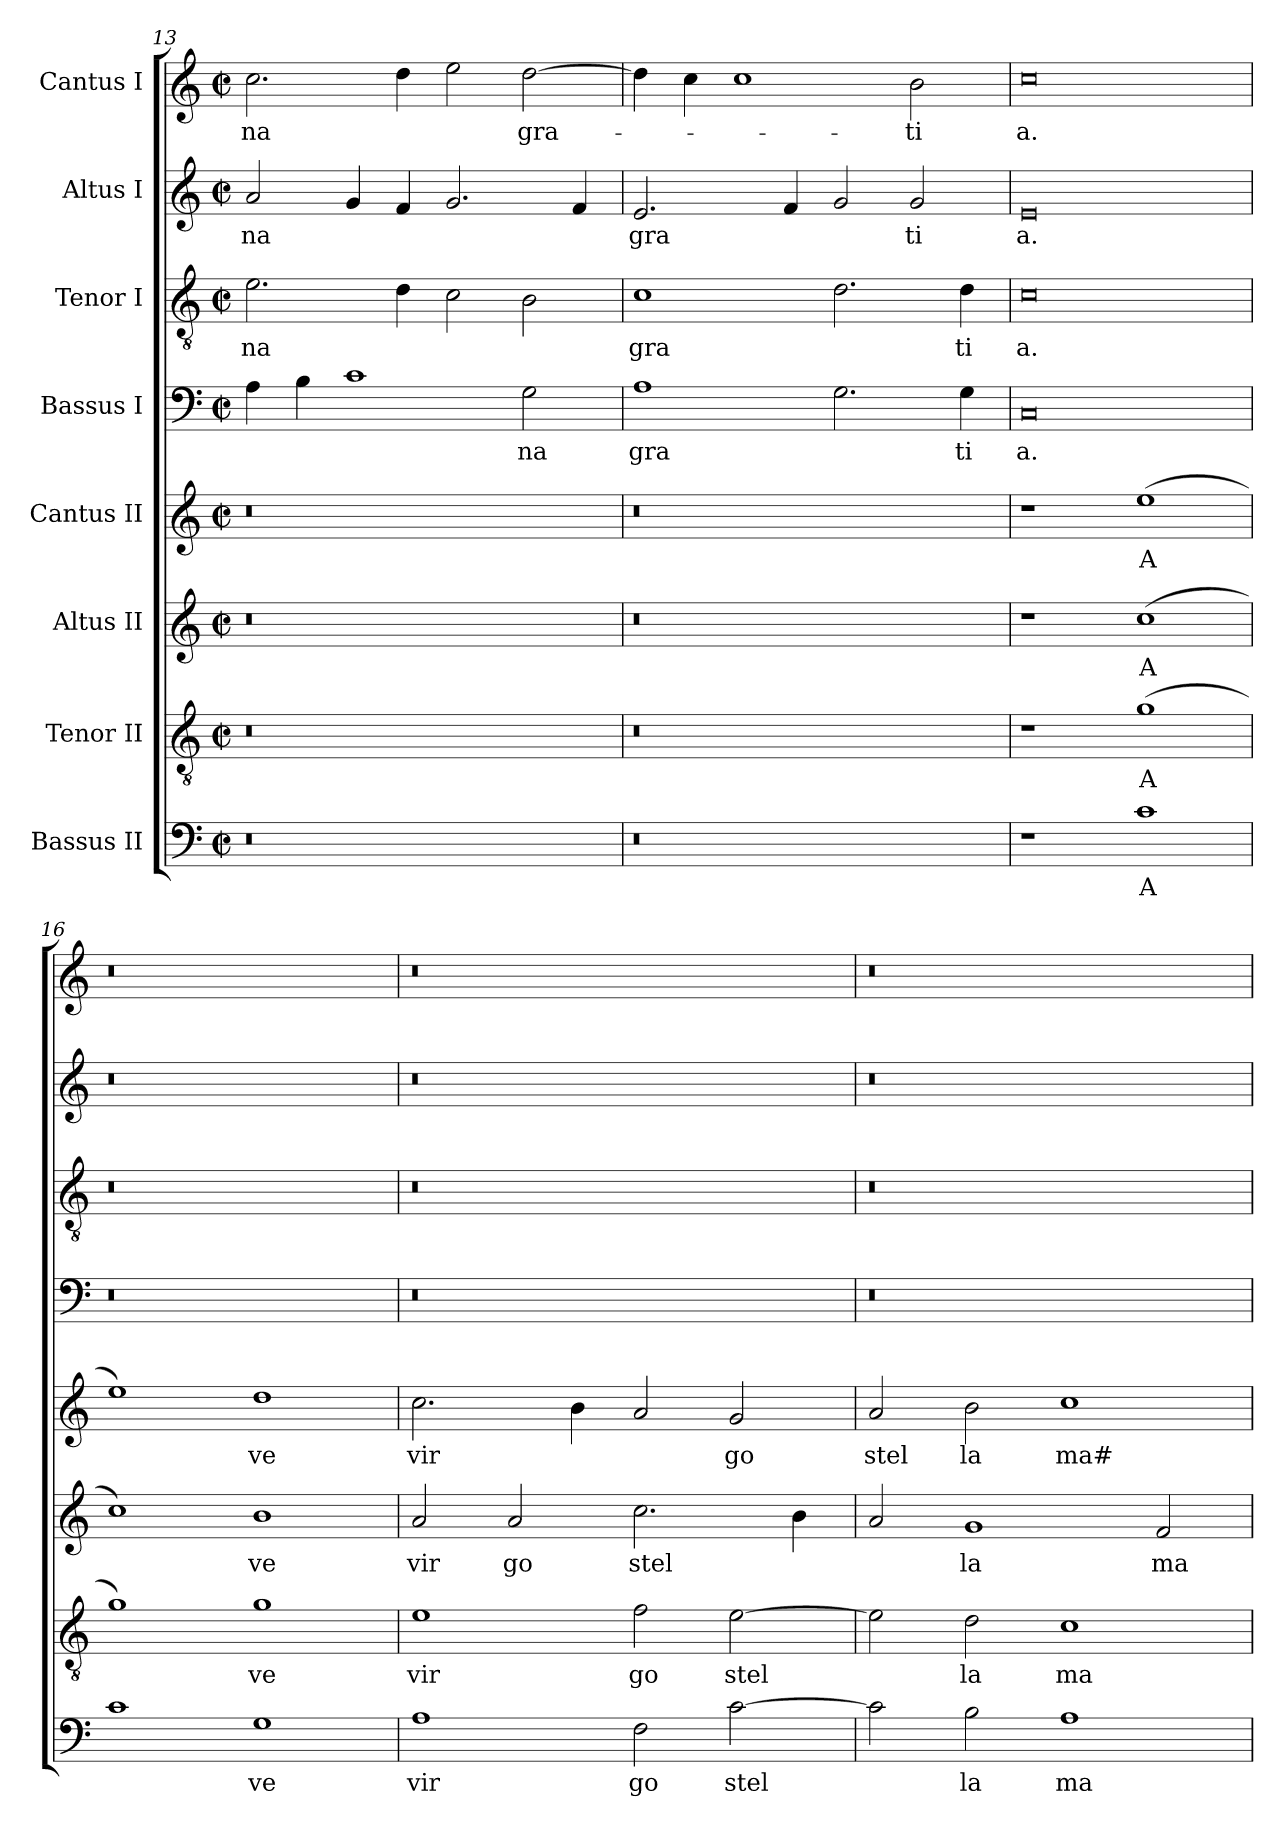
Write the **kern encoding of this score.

**kern	**text	**kern	**text	**kern	**text	**kern	**text	**kern	**text	**kern	**text	**kern	**text	**kern	**text
*part8	*part8	*part7	*part7	*part6	*part6	*part5	*part5	*part4	*part4	*part3	*part3	*part2	*part2	*part1	*part1
*staff8	*staff8	*staff7	*staff7	*staff6	*staff6	*staff5	*staff5	*staff4	*staff4	*staff3	*staff3	*staff2	*staff2	*staff1	*staff1
*I"Bassus II	*	*I"Tenor II	*	*I"Altus II	*	*I"Cantus II	*	*I"Bassus I	*	*I"Tenor I	*	*I"Altus I	*	*I"Cantus I	*
*clefF4	*	*clefGv2	*	*clefG2	*	*clefG2	*	*clefF4	*	*clefGv2	*	*clefG2	*	*clefG2	*
*M2/2	*	*M2/2	*	*M2/2	*	*M2/2	*	*M2/2	*	*M2/2	*	*M2/2	*	*M2/2	*
*met(c|)	*	*met(c|)	*	*met(c|)	*	*met(c|)	*	*met(c|)	*	*met(c|)	*	*met(c|)	*	*met(c|)	*
=13	=13	=13	=13	=13	=13	=13	=13	=13	=13	=13	=13	=13	=13	=13	=13
!	!	!	!	!	!	!	!	!	!	!	!LO:LY:b:cj	!	!LO:LY:b:cj	!	!LO:LY:b:cj
0r	.	0r	.	0r	.	0r	.	4A\	.	2.e\	na	2a/	na	2.cc\	-na
.	.	.	.	.	.	.	.	4B\	.	.	.	.	.	.	.
.	.	.	.	.	.	.	.	1c	.	.	.	4g/	.	.	.
.	.	.	.	.	.	.	.	.	.	4d\	.	4f/	.	4dd\	.
.	.	.	.	.	.	.	.	.	.	2c\	.	2.g/	.	2ee\	.
!	!	!	!	!	!	!	!	!	!LO:LY:b:cj	!	!	!	!	!	!LO:LY:b
.	.	.	.	.	.	.	.	2G\	-na	2B\	.	.	.	[>2dd\	gra-
.	.	.	.	.	.	.	.	.	.	.	.	4f/	.	.	.
!!LO:PB:g=z
=14	=14	=14	=14	=14	=14	=14	=14	=14	=14	=14	=14	=14	=14	=14	=14
!	!	!	!	!	!	!	!	!	!LO:LY:b:cj	!	!LO:LY:b:cj	!	!LO:LY:b	!	!
0r	.	0r	.	0r	.	0r	.	1A	gra	1c	gra	2.e/	gra	4dd\]	.
.	.	.	.	.	.	.	.	.	.	.	.	.	.	4cc\	.
.	.	.	.	.	.	.	.	.	.	.	.	.	.	1cc	.
.	.	.	.	.	.	.	.	.	.	.	.	4f/	.	.	.
.	.	.	.	.	.	.	.	2.G\	.	2.d\	.	2g/	.	.	.
!	!	!	!	!	!	!	!	!	!	!	!	!	!LO:LY:b:cj	!	!LO:LY:b:cj
.	.	.	.	.	.	.	.	.	.	.	.	2g/	ti	2b\	-ti
!	!	!	!	!	!	!	!	!	!LO:LY:b:cj	!	!LO:LY:b:cj	!	!	!	!
.	.	.	.	.	.	.	.	4G\	ti	4d\	ti	.	.	.	.
=15	=15	=15	=15	=15	=15	=15	=15	=15	=15	=15	=15	=15	=15	=15	=15
!	!	!	!	!	!	!	!	!	!LO:LY:b:cj	!	!LO:LY:b:cj	!	!LO:LY:b:cj	!	!LO:LY:b:cj
1r	.	1r	.	1r	.	1r	.	0C	a.	0c	a.	0e	a.	0cc	a.
!	!LO:LY:b:cj	!	!LO:LY:b:cj	!	!LO:LY:b:cj	!	!LO:LY:b:cj	!	!	!	!	!	!	!	!
1c	A	(>1g	A	(>1cc	A	(>1ee	A	.	.	.	.	.	.	.	.
=16	=16	=16	=16	=16	=16	=16	=16	=16	=16	=16	=16	=16	=16	=16	=16
1c	.	1g)	.	1cc)	.	1ee)	.	0r	.	0r	.	0r	.	0r	.
!	!LO:LY:b:cj	!	!LO:LY:b:cj	!	!LO:LY:b:cj	!	!LO:LY:b:cj	!	!	!	!	!	!	!	!
1G	ve	1g	ve	1b	ve	1dd	ve	.	.	.	.	.	.	.	.
=17	=17	=17	=17	=17	=17	=17	=17	=17	=17	=17	=17	=17	=17	=17	=17
!	!LO:LY:b:cj	!	!LO:LY:b:cj	!	!LO:LY:b:cj	!	!LO:LY:b	!	!	!	!	!	!	!	!
1A	vir	1e	vir	2a/	vir	2.cc\	vir	0r	.	0r	.	0r	.	0r	.
!	!	!	!	!	!LO:LY:b:cj	!	!	!	!	!	!	!	!	!	!
.	.	.	.	2a/	go	.	.	.	.	.	.	.	.	.	.
.	.	.	.	.	.	4b\	.	.	.	.	.	.	.	.	.
!	!LO:LY:b:cj	!	!LO:LY:b:cj	!	!LO:LY:b	!	!	!	!	!	!	!	!	!	!
2F\	go	2f\	go	2.cc\	stel	2a/	.	.	.	.	.	.	.	.	.
!	!LO:LY:b	!	!LO:LY:b	!	!	!	!LO:LY:b:cj	!	!	!	!	!	!	!	!
[>2c\	stel	[>2e\	stel	.	.	2g/	go	.	.	.	.	.	.	.	.
.	.	.	.	4b\	.	.	.	.	.	.	.	.	.	.	.
=18	=18	=18	=18	=18	=18	=18	=18	=18	=18	=18	=18	=18	=18	=18	=18
!	!	!	!	!	!	!	!LO:LY:b:cj	!	!	!	!	!	!	!	!
2c\]	.	2e\]	.	2a/	.	2a/	stel	0r	.	0r	.	0r	.	0r	.
!	!LO:LY:b:cj	!	!LO:LY:b:cj	!	!LO:LY:b:cj	!	!LO:LY:b:cj	!	!	!	!	!	!	!	!
2B\	la	2d\	la	1g	la	2b\	la	.	.	.	.	.	.	.	.
!	!LO:LY:b:cj	!	!LO:LY:b:cj	!	!	!	!LO:LY:b:cj	!	!	!	!	!	!	!	!
1A	ma	1c	ma	.	.	1cc	ma#	.	.	.	.	.	.	.	.
!	!	!	!	!	!LO:LY:b:cj	!	!	!	!	!	!	!	!	!	!
.	.	.	.	2f/	ma	.	.	.	.	.	.	.	.	.	.
=	=	=	=	=	=	=	=	=	=	=	=	=	=	=	=
*-	*-	*-	*-	*-	*-	*-	*-	*-	*-	*-	*-	*-	*-	*-	*-
